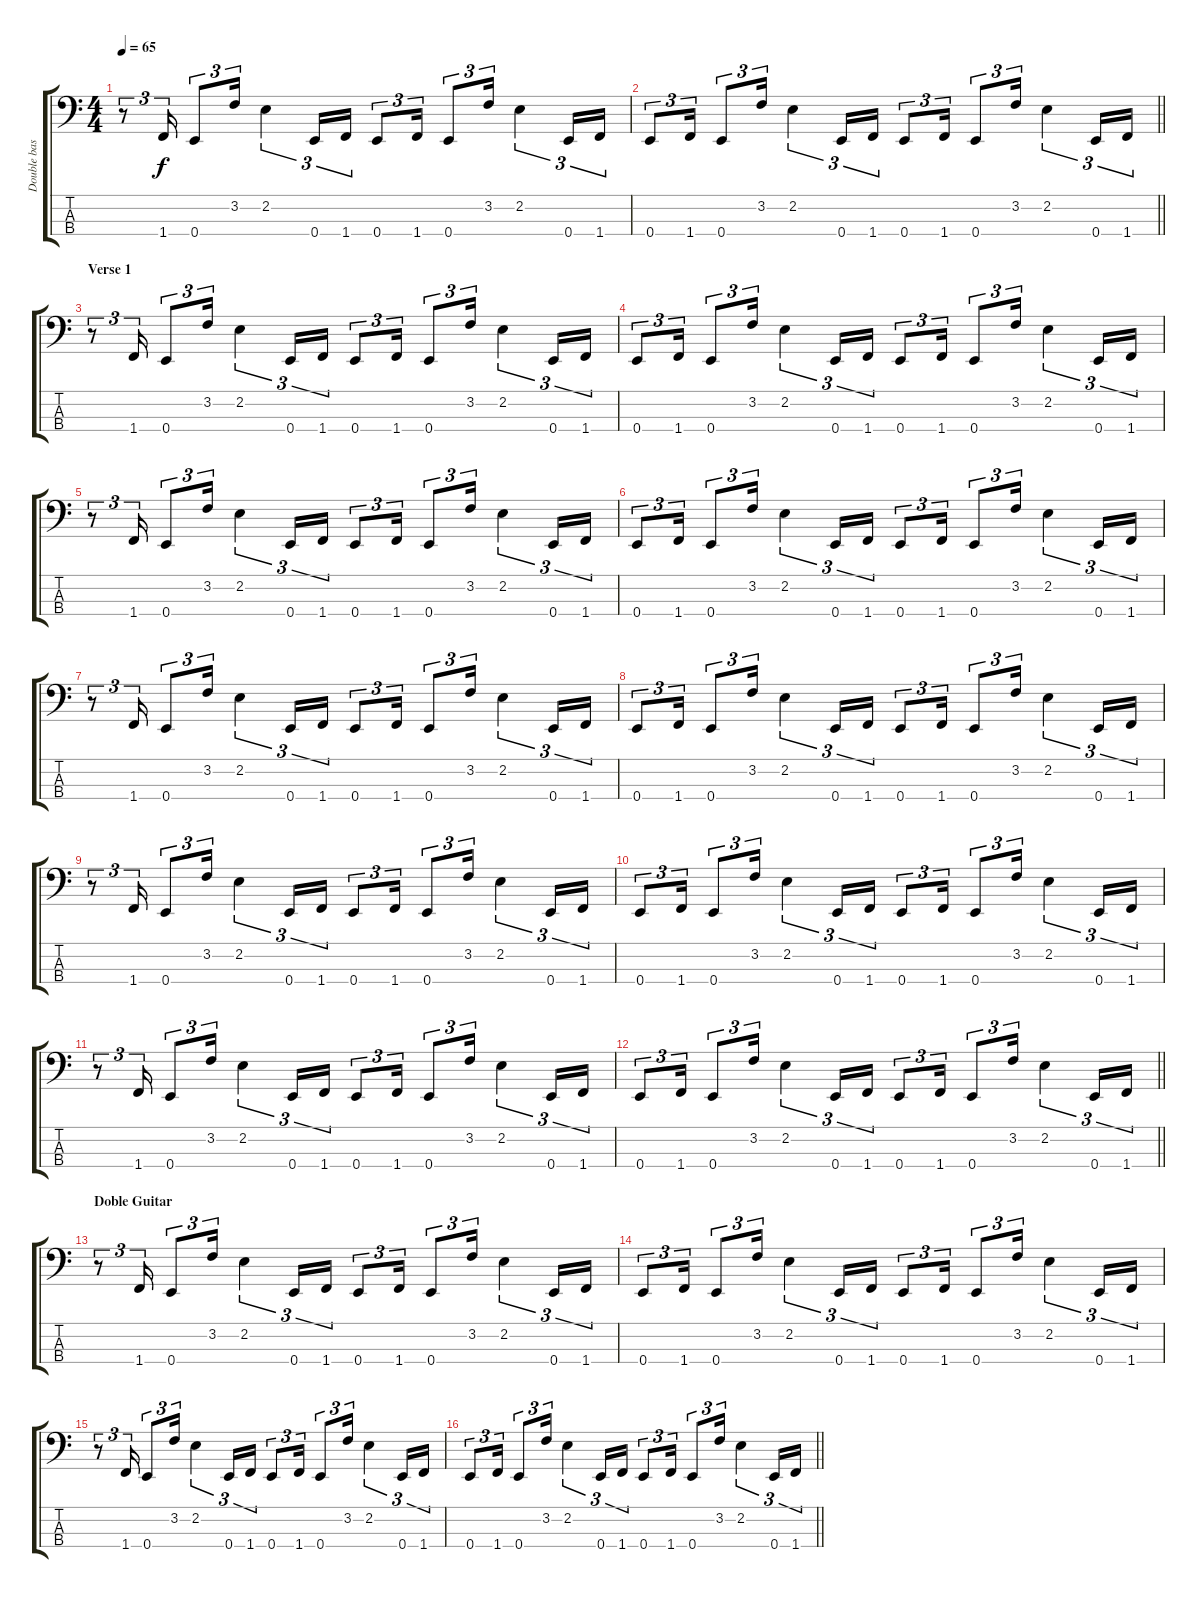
\track ("Double bass" "Double bas") {instrument synthbass1}
\staff {score tabs}
\tuning (G2 D2 A1 E1) {hide}
\ts (4 4)
\tempo 65
\clef f4
\ks c
r.8{tu (3 2) dy f} 1.4.16{tu (3 2)} 0.4.8{tu (3 2)} 3.2.16{tu (3 2)} 2.2.4{tu (3 2)} 0.4.16{tu (3 2)} 1.4.16{tu (3 2)} 0.4.8{tu (3 2)} 1.4.16{tu (3 2)} 0.4.8{tu (3 2)} 3.2.16{tu (3 2)} 2.2.4{tu (3 2)} 0.4.16{tu (3 2)} 1.4.16{tu (3 2)} |
\barLineRight lightlight
0.4.8{tu (3 2)} 1.4.16{tu (3 2)} 0.4.8{tu (3 2)} 3.2.16{tu (3 2)} 2.2.4{tu (3 2)} 0.4.16{tu (3 2)} 1.4.16{tu (3 2)} 0.4.8{tu (3 2)} 1.4.16{tu (3 2)} 0.4.8{tu (3 2)} 3.2.16{tu (3 2)} 2.2.4{tu (3 2)} 0.4.16{tu (3 2)} 1.4.16{tu (3 2)} |
\section ("" "Verse 1")
r.8{tu (3 2)} 1.4.16{tu (3 2)} 0.4.8{tu (3 2)} 3.2.16{tu (3 2)} 2.2.4{tu (3 2)} 0.4.16{tu (3 2)} 1.4.16{tu (3 2)} 0.4.8{tu (3 2)} 1.4.16{tu (3 2)} 0.4.8{tu (3 2)} 3.2.16{tu (3 2)} 2.2.4{tu (3 2)} 0.4.16{tu (3 2)} 1.4.16{tu (3 2)} |
0.4.8{tu (3 2)} 1.4.16{tu (3 2)} 0.4.8{tu (3 2)} 3.2.16{tu (3 2)} 2.2.4{tu (3 2)} 0.4.16{tu (3 2)} 1.4.16{tu (3 2)} 0.4.8{tu (3 2)} 1.4.16{tu (3 2)} 0.4.8{tu (3 2)} 3.2.16{tu (3 2)} 2.2.4{tu (3 2)} 0.4.16{tu (3 2)} 1.4.16{tu (3 2)} |
r.8{tu (3 2)} 1.4.16{tu (3 2)} 0.4.8{tu (3 2)} 3.2.16{tu (3 2)} 2.2.4{tu (3 2)} 0.4.16{tu (3 2)} 1.4.16{tu (3 2)} 0.4.8{tu (3 2)} 1.4.16{tu (3 2)} 0.4.8{tu (3 2)} 3.2.16{tu (3 2)} 2.2.4{tu (3 2)} 0.4.16{tu (3 2)} 1.4.16{tu (3 2)} |
0.4.8{tu (3 2)} 1.4.16{tu (3 2)} 0.4.8{tu (3 2)} 3.2.16{tu (3 2)} 2.2.4{tu (3 2)} 0.4.16{tu (3 2)} 1.4.16{tu (3 2)} 0.4.8{tu (3 2)} 1.4.16{tu (3 2)} 0.4.8{tu (3 2)} 3.2.16{tu (3 2)} 2.2.4{tu (3 2)} 0.4.16{tu (3 2)} 1.4.16{tu (3 2)} |
r.8{tu (3 2)} 1.4.16{tu (3 2)} 0.4.8{tu (3 2)} 3.2.16{tu (3 2)} 2.2.4{tu (3 2)} 0.4.16{tu (3 2)} 1.4.16{tu (3 2)} 0.4.8{tu (3 2)} 1.4.16{tu (3 2)} 0.4.8{tu (3 2)} 3.2.16{tu (3 2)} 2.2.4{tu (3 2)} 0.4.16{tu (3 2)} 1.4.16{tu (3 2)} |
0.4.8{tu (3 2)} 1.4.16{tu (3 2)} 0.4.8{tu (3 2)} 3.2.16{tu (3 2)} 2.2.4{tu (3 2)} 0.4.16{tu (3 2)} 1.4.16{tu (3 2)} 0.4.8{tu (3 2)} 1.4.16{tu (3 2)} 0.4.8{tu (3 2)} 3.2.16{tu (3 2)} 2.2.4{tu (3 2)} 0.4.16{tu (3 2)} 1.4.16{tu (3 2)} |
r.8{tu (3 2)} 1.4.16{tu (3 2)} 0.4.8{tu (3 2)} 3.2.16{tu (3 2)} 2.2.4{tu (3 2)} 0.4.16{tu (3 2)} 1.4.16{tu (3 2)} 0.4.8{tu (3 2)} 1.4.16{tu (3 2)} 0.4.8{tu (3 2)} 3.2.16{tu (3 2)} 2.2.4{tu (3 2)} 0.4.16{tu (3 2)} 1.4.16{tu (3 2)} |
0.4.8{tu (3 2)} 1.4.16{tu (3 2)} 0.4.8{tu (3 2)} 3.2.16{tu (3 2)} 2.2.4{tu (3 2)} 0.4.16{tu (3 2)} 1.4.16{tu (3 2)} 0.4.8{tu (3 2)} 1.4.16{tu (3 2)} 0.4.8{tu (3 2)} 3.2.16{tu (3 2)} 2.2.4{tu (3 2)} 0.4.16{tu (3 2)} 1.4.16{tu (3 2)} |
r.8{tu (3 2)} 1.4.16{tu (3 2)} 0.4.8{tu (3 2)} 3.2.16{tu (3 2)} 2.2.4{tu (3 2)} 0.4.16{tu (3 2)} 1.4.16{tu (3 2)} 0.4.8{tu (3 2)} 1.4.16{tu (3 2)} 0.4.8{tu (3 2)} 3.2.16{tu (3 2)} 2.2.4{tu (3 2)} 0.4.16{tu (3 2)} 1.4.16{tu (3 2)} |
\barLineRight lightlight
0.4.8{tu (3 2)} 1.4.16{tu (3 2)} 0.4.8{tu (3 2)} 3.2.16{tu (3 2)} 2.2.4{tu (3 2)} 0.4.16{tu (3 2)} 1.4.16{tu (3 2)} 0.4.8{tu (3 2)} 1.4.16{tu (3 2)} 0.4.8{tu (3 2)} 3.2.16{tu (3 2)} 2.2.4{tu (3 2)} 0.4.16{tu (3 2)} 1.4.16{tu (3 2)} |
\section ("" "Doble Guitar")
r.8{tu (3 2)} 1.4.16{tu (3 2)} 0.4.8{tu (3 2)} 3.2.16{tu (3 2)} 2.2.4{tu (3 2)} 0.4.16{tu (3 2)} 1.4.16{tu (3 2)} 0.4.8{tu (3 2)} 1.4.16{tu (3 2)} 0.4.8{tu (3 2)} 3.2.16{tu (3 2)} 2.2.4{tu (3 2)} 0.4.16{tu (3 2)} 1.4.16{tu (3 2)} |
0.4.8{tu (3 2)} 1.4.16{tu (3 2)} 0.4.8{tu (3 2)} 3.2.16{tu (3 2)} 2.2.4{tu (3 2)} 0.4.16{tu (3 2)} 1.4.16{tu (3 2)} 0.4.8{tu (3 2)} 1.4.16{tu (3 2)} 0.4.8{tu (3 2)} 3.2.16{tu (3 2)} 2.2.4{tu (3 2)} 0.4.16{tu (3 2)} 1.4.16{tu (3 2)} |
r.8{tu (3 2)} 1.4.16{tu (3 2)} 0.4.8{tu (3 2)} 3.2.16{tu (3 2)} 2.2.4{tu (3 2)} 0.4.16{tu (3 2)} 1.4.16{tu (3 2)} 0.4.8{tu (3 2)} 1.4.16{tu (3 2)} 0.4.8{tu (3 2)} 3.2.16{tu (3 2)} 2.2.4{tu (3 2)} 0.4.16{tu (3 2)} 1.4.16{tu (3 2)} |
\barLineRight lightlight
0.4.8{tu (3 2)} 1.4.16{tu (3 2)} 0.4.8{tu (3 2)} 3.2.16{tu (3 2)} 2.2.4{tu (3 2)} 0.4.16{tu (3 2)} 1.4.16{tu (3 2)} 0.4.8{tu (3 2)} 1.4.16{tu (3 2)} 0.4.8{tu (3 2)} 3.2.16{tu (3 2)} 2.2.4{tu (3 2)} 0.4.16{tu (3 2)} 1.4.16{tu (3 2)}
